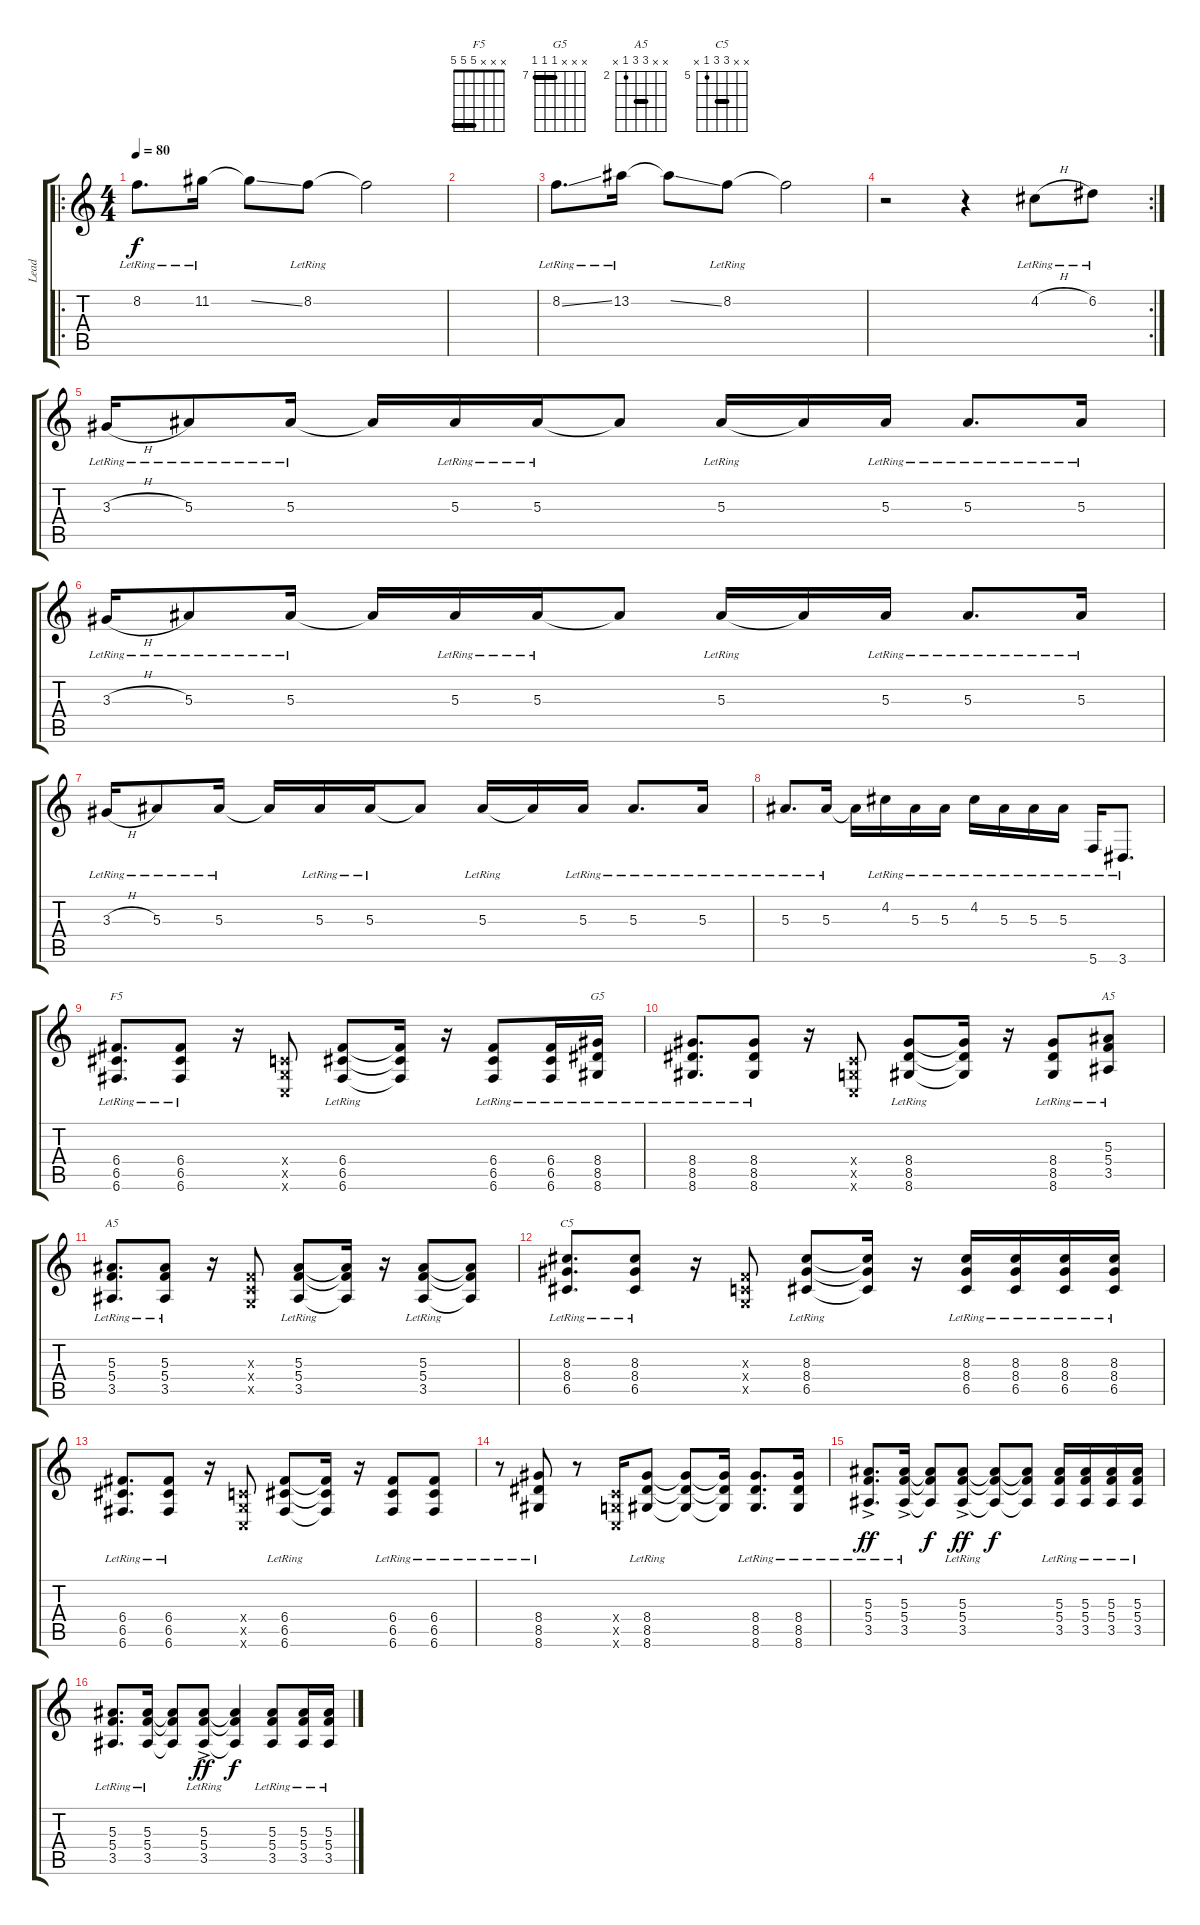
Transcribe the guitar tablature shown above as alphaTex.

\track ("Lead" "Lead") {instrument distortionguitar}
\staff {score tabs}
\tuning (D4 A3 F3 C3 G2 C2) {hide}
\chord ("F5" x x x 5 5 5) {barre 5}
\chord ("G5" x x x 7 7 7) {firstfret 7 barre 7}
\chord ("A5" x x 4 4 2 x) {barre 4}
\chord ("A5" x x 4 4 2 x) {firstfret 2 barre 4}
\chord ("C5" x x 7 7 5 x) {firstfret 5 barre 7}
\ro
\ts (4 4)
\tempo 80
\clef g2
\ks c
8.2{lr}.8{d dy f} 11.2{lr}.16 11.2{ss t}.8 8.2{lr}.8 8.2{t}.2 |
|
8.2{ss lr}.8{d} 13.2{lr}.16 13.2{ss t}.8 8.2{lr}.8 8.2{t}.2 |
\rc 2
r.2 r.4 4.2{h lr}.8 6.2{lr}.8 |
3.3{h lr}.16 5.3{lr}.8 5.3{lr}.16 5.3{t}.16 5.3{lr}.16 5.3{lr}.16 5.3{t}.8 5.3{lr}.16 5.3{t}.16 5.3{lr}.16 5.3{lr}.8{d} 5.3{lr}.16 |
3.3{h lr}.16 5.3{lr}.8 5.3{lr}.16 5.3{t}.16 5.3{lr}.16 5.3{lr}.16 5.3{t}.8 5.3{lr}.16 5.3{t}.16 5.3{lr}.16 5.3{lr}.8{d} 5.3{lr}.16 |
3.3{h lr}.16 5.3{lr}.8 5.3{lr}.16 5.3{t}.16 5.3{lr}.16 5.3{lr}.16 5.3{t}.8 5.3{lr}.16 5.3{t}.16 5.3{lr}.16 5.3{lr}.8{d} 5.3{lr}.16 |
5.3{lr}.8{d} 5.3{lr}.16 5.3{t}.16 4.2{lr}.16 5.3{lr}.16 5.3{lr}.16 4.2{lr}.16 5.3{lr}.16 5.3{lr}.16 5.3{lr}.16 5.6{lr}.16 3.6{lr}.8{d} |
(6.4{lr} 6.5{lr} 6.6{lr}).8{d ch "F5"} (6.4{lr} 6.5{lr} 6.6{lr}).8 r.16 (0.4{x} 0.5{x} 0.6{x}).8 (6.4{lr} 6.5{lr} 6.6{lr}).8 (6.4{t} 6.5{t} 6.6{t}).16 r.16 (6.4{lr} 6.5{lr} 6.6{lr}).8 (6.4{lr} 6.5{lr} 6.6{lr}).16 (8.4{lr} 8.5{lr} 8.6{lr}).16{ch "G5"} |
(8.4{lr} 8.5{lr} 8.6{lr}).8{d} (8.4{lr} 8.5{lr} 8.6{lr}).8 r.16 (0.4{x} 0.5{x} 0.6{x}).8 (8.4{lr} 8.5{lr} 8.6{lr}).8 (8.4{t} 8.5{t} 8.6{t}).16 r.16 (8.4{lr} 8.5{lr} 8.6{lr}).8 (5.3{lr} 5.4{lr} 3.5{lr}).8{ch "A5"} |
(5.3{lr} 5.4{lr} 3.5{lr}).8{d ch "A5"} (5.3{lr} 5.4{lr} 3.5{lr}).8 r.16 (0.3{x} 0.4{x} 0.5{x}).8 (5.3{lr} 5.4{lr} 3.5{lr}).8 (5.3{t} 5.4{t} 3.5{t}).16 r.16 (5.3{lr} 5.4{lr} 3.5{lr}).8 (5.3{t} 5.4{t} 3.5{t}).8 |
(8.3{lr} 8.4{lr} 6.5{lr}).8{d ch "C5"} (8.3{lr} 8.4{lr} 6.5{lr}).8 r.16 (0.3{x} 0.4{x} 0.5{x}).8 (8.3{lr} 8.4{lr} 6.5{lr}).8 (8.3{t} 8.4{t} 6.5{t}).16 r.16 (8.3{lr} 8.4{lr} 6.5{lr}).16 (8.3{lr} 8.4{lr} 6.5{lr}).16 (8.3{lr} 8.4{lr} 6.5{lr}).16 (8.3{lr} 8.4{lr} 6.5{lr}).16 |
(6.4{lr} 6.5{lr} 6.6{lr}).8{d} (6.4{lr} 6.5{lr} 6.6{lr}).8 r.16 (0.4{x} 0.5{x} 0.6{x}).8 (6.4{lr} 6.5{lr} 6.6{lr}).8 (6.4{t} 6.5{t} 6.6{t}).16 r.16 (6.4{lr} 6.5{lr} 6.6{lr}).8 (6.4{lr} 6.5{lr} 6.6{lr}).8 |
r.8 (8.4{lr} 8.5{lr} 8.6{lr}).8 r.8 (0.4{x} 0.5{x} 0.6{x}).16 (8.4{lr} 8.5{lr} 8.6{lr}).8 (8.4{t} 8.5{t} 8.6{t}).8 (8.4{t} 8.5{t} 8.6{t}).16 (8.4{lr} 8.5{lr} 8.6{lr}).8{d} (8.4{lr} 8.5{lr} 8.6{lr}).16 |
(5.3{ac lr} 5.4{lr} 3.5{lr}).8{d dy ff} (5.3{ac lr} 5.4{lr} 3.5{lr}).16 (5.3{t} 5.4{t} 3.5{t}).8{dy f} (5.3{lr} 5.4{lr} 3.5{ac lr}).8{dy ff} (5.3{t} 5.4{t} 3.5{t}).8{dy f} (5.3{t} 5.4{t} 3.5{t}).8 (5.3{lr} 5.4{lr} 3.5{lr}).16 (5.3{lr} 5.4{lr} 3.5{lr}).16 (5.3{lr} 5.4{lr} 3.5{lr}).16 (5.3{lr} 5.4{lr} 3.5{lr}).16 |
(5.3{lr} 5.4{lr} 3.5{lr}).8{d} (5.3{lr} 5.4{lr} 3.5{lr}).16 (5.3{t} 5.4{t} 3.5{t}).8 (5.3{ac lr} 5.4{lr} 3.5{lr}).8{dy ff} (5.3{t} 5.4{t} 3.5{t}).4{dy f} (5.3{lr} 5.4{lr} 3.5{lr}).8 (5.3{lr} 5.4{lr} 3.5{lr}).16 (5.3{lr} 5.4{lr} 3.5{lr}).16
